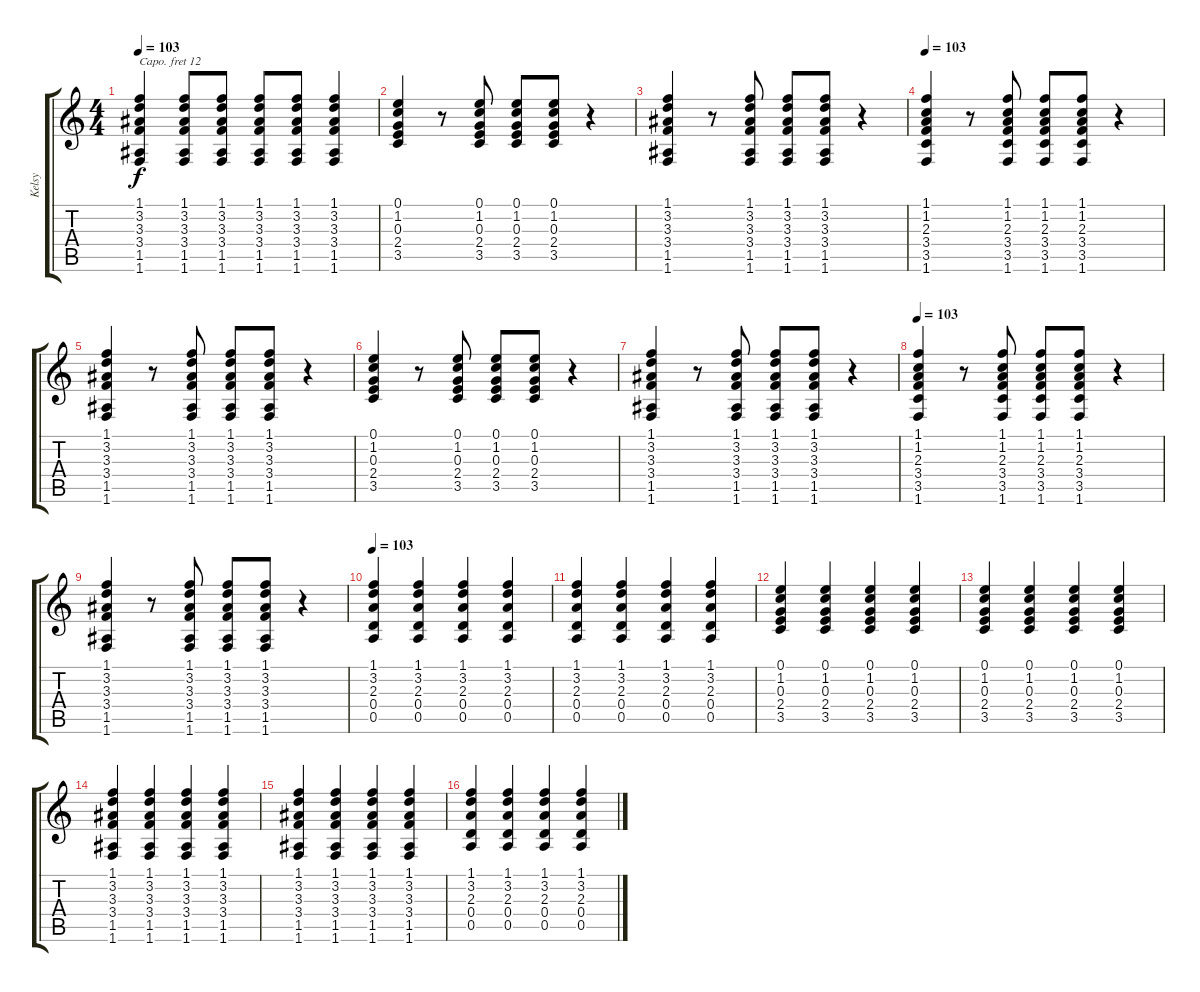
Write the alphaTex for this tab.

\track ("Kelsy" "Kelsy") {instrument brightacousticpiano}
\staff {score tabs}
\capo 12
\tuning (E4 B3 G3 D3 A2 E2) {hide}
\ts (4 4)
\tempo 103
\clef g2
\ks c
(1.1 3.2 3.3 3.4 1.5 1.6).4{dy f} (1.1 3.2 3.3 3.4 1.5 1.6).8 (1.1 3.2 3.3 3.4 1.5 1.6).8 (1.1 3.2 3.3 3.4 1.5 1.6).8 (1.1 3.2 3.3 3.4 1.5 1.6).8 (1.1 3.2 3.3 3.4 1.5 1.6).4 |
(0.1 1.2 0.3 2.4 3.5).4 r.8 (0.1 1.2 0.3 2.4 3.5).8 (0.1 1.2 0.3 2.4 3.5).8 (0.1 1.2 0.3 2.4 3.5).8 r.4 |
(1.1 3.2 3.3 3.4 1.5 1.6).4 r.8 (1.1 3.2 3.3 3.4 1.5 1.6).8 (1.1 3.2 3.3 3.4 1.5 1.6).8 (1.1 3.2 3.3 3.4 1.5 1.6).8 r.4 |
\tempo 103
(1.1 1.2 2.3 3.4 3.5 1.6).4 r.8 (1.1 1.2 2.3 3.4 3.5 1.6).8 (1.1 1.2 2.3 3.4 3.5 1.6).8 (1.1 1.2 2.3 3.4 3.5 1.6).8 r.4 |
(1.1 3.2 3.3 3.4 1.5 1.6).4 r.8 (1.1 3.2 3.3 3.4 1.5 1.6).8 (1.1 3.2 3.3 3.4 1.5 1.6).8 (1.1 3.2 3.3 3.4 1.5 1.6).8 r.4 |
(0.1 1.2 0.3 2.4 3.5).4 r.8 (0.1 1.2 0.3 2.4 3.5).8 (0.1 1.2 0.3 2.4 3.5).8 (0.1 1.2 0.3 2.4 3.5).8 r.4 |
(1.1 3.2 3.3 3.4 1.5 1.6).4 r.8 (1.1 3.2 3.3 3.4 1.5 1.6).8 (1.1 3.2 3.3 3.4 1.5 1.6).8 (1.1 3.2 3.3 3.4 1.5 1.6).8 r.4 |
\tempo 103
(1.1 1.2 2.3 3.4 3.5 1.6).4 r.8 (1.1 1.2 2.3 3.4 3.5 1.6).8 (1.1 1.2 2.3 3.4 3.5 1.6).8 (1.1 1.2 2.3 3.4 3.5 1.6).8 r.4 |
(1.1 3.2 3.3 3.4 1.5 1.6).4 r.8 (1.1 3.2 3.3 3.4 1.5 1.6).8 (1.1 3.2 3.3 3.4 1.5 1.6).8 (1.1 3.2 3.3 3.4 1.5 1.6).8 r.4 |
\tempo 102
\tempo 103
(1.1 3.2 2.3 0.4 0.5).4 (1.1 3.2 2.3 0.4 0.5).4 (1.1 3.2 2.3 0.4 0.5).4 (1.1 3.2 2.3 0.4 0.5).4 |
(1.1 3.2 2.3 0.4 0.5).4 (1.1 3.2 2.3 0.4 0.5).4 (1.1 3.2 2.3 0.4 0.5).4 (1.1 3.2 2.3 0.4 0.5).4 |
(0.1 1.2 0.3 2.4 3.5).4 (0.1 1.2 0.3 2.4 3.5).4 (0.1 1.2 0.3 2.4 3.5).4 (0.1 1.2 0.3 2.4 3.5).4 |
(0.1 1.2 0.3 2.4 3.5).4 (0.1 1.2 0.3 2.4 3.5).4 (0.1 1.2 0.3 2.4 3.5).4 (0.1 1.2 0.3 2.4 3.5).4 |
(1.1 3.2 3.3 3.4 1.5 1.6).4 (1.1 3.2 3.3 3.4 1.5 1.6).4 (1.1 3.2 3.3 3.4 1.5 1.6).4 (1.1 3.2 3.3 3.4 1.5 1.6).4 |
(1.1 3.2 3.3 3.4 1.5 1.6).4 (1.1 3.2 3.3 3.4 1.5 1.6).4 (1.1 3.2 3.3 3.4 1.5 1.6).4 (1.1 3.2 3.3 3.4 1.5 1.6).4 |
(1.1 3.2 2.3 0.4 0.5).4 (1.1 3.2 2.3 0.4 0.5).4 (1.1 3.2 2.3 0.4 0.5).4 (1.1 3.2 2.3 0.4 0.5).4
